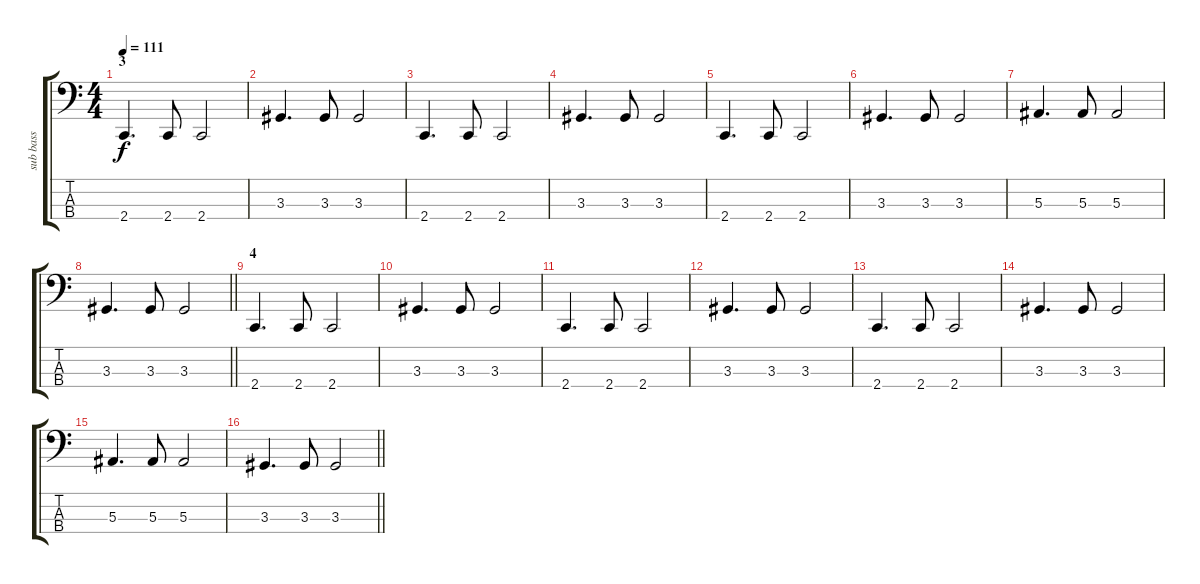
\track ("sub bass" "sub bass") {mute instrument electricbassfinger}
\staff {score tabs}
\tuning (Eb2 Bb1 F1 Bb0) {hide}
\ts (4 4)
\section ("" "3")
\tempo 111
\clef f4
\ks c
2.4.4{d dy f} 2.4.8 2.4.2 |
3.3.4{d} 3.3.8 3.3.2 |
2.4.4{d} 2.4.8 2.4.2 |
3.3.4{d} 3.3.8 3.3.2 |
2.4.4{d} 2.4.8 2.4.2 |
3.3.4{d} 3.3.8 3.3.2 |
5.3.4{d} 5.3.8 5.3.2 |
\barLineRight lightlight
3.3.4{d} 3.3.8 3.3.2 |
\section ("" "4")
2.4.4{d} 2.4.8 2.4.2 |
3.3.4{d} 3.3.8 3.3.2 |
2.4.4{d} 2.4.8 2.4.2 |
3.3.4{d} 3.3.8 3.3.2 |
2.4.4{d} 2.4.8 2.4.2 |
3.3.4{d} 3.3.8 3.3.2 |
5.3.4{d} 5.3.8 5.3.2 |
\barLineRight lightlight
3.3.4{d} 3.3.8 3.3.2
